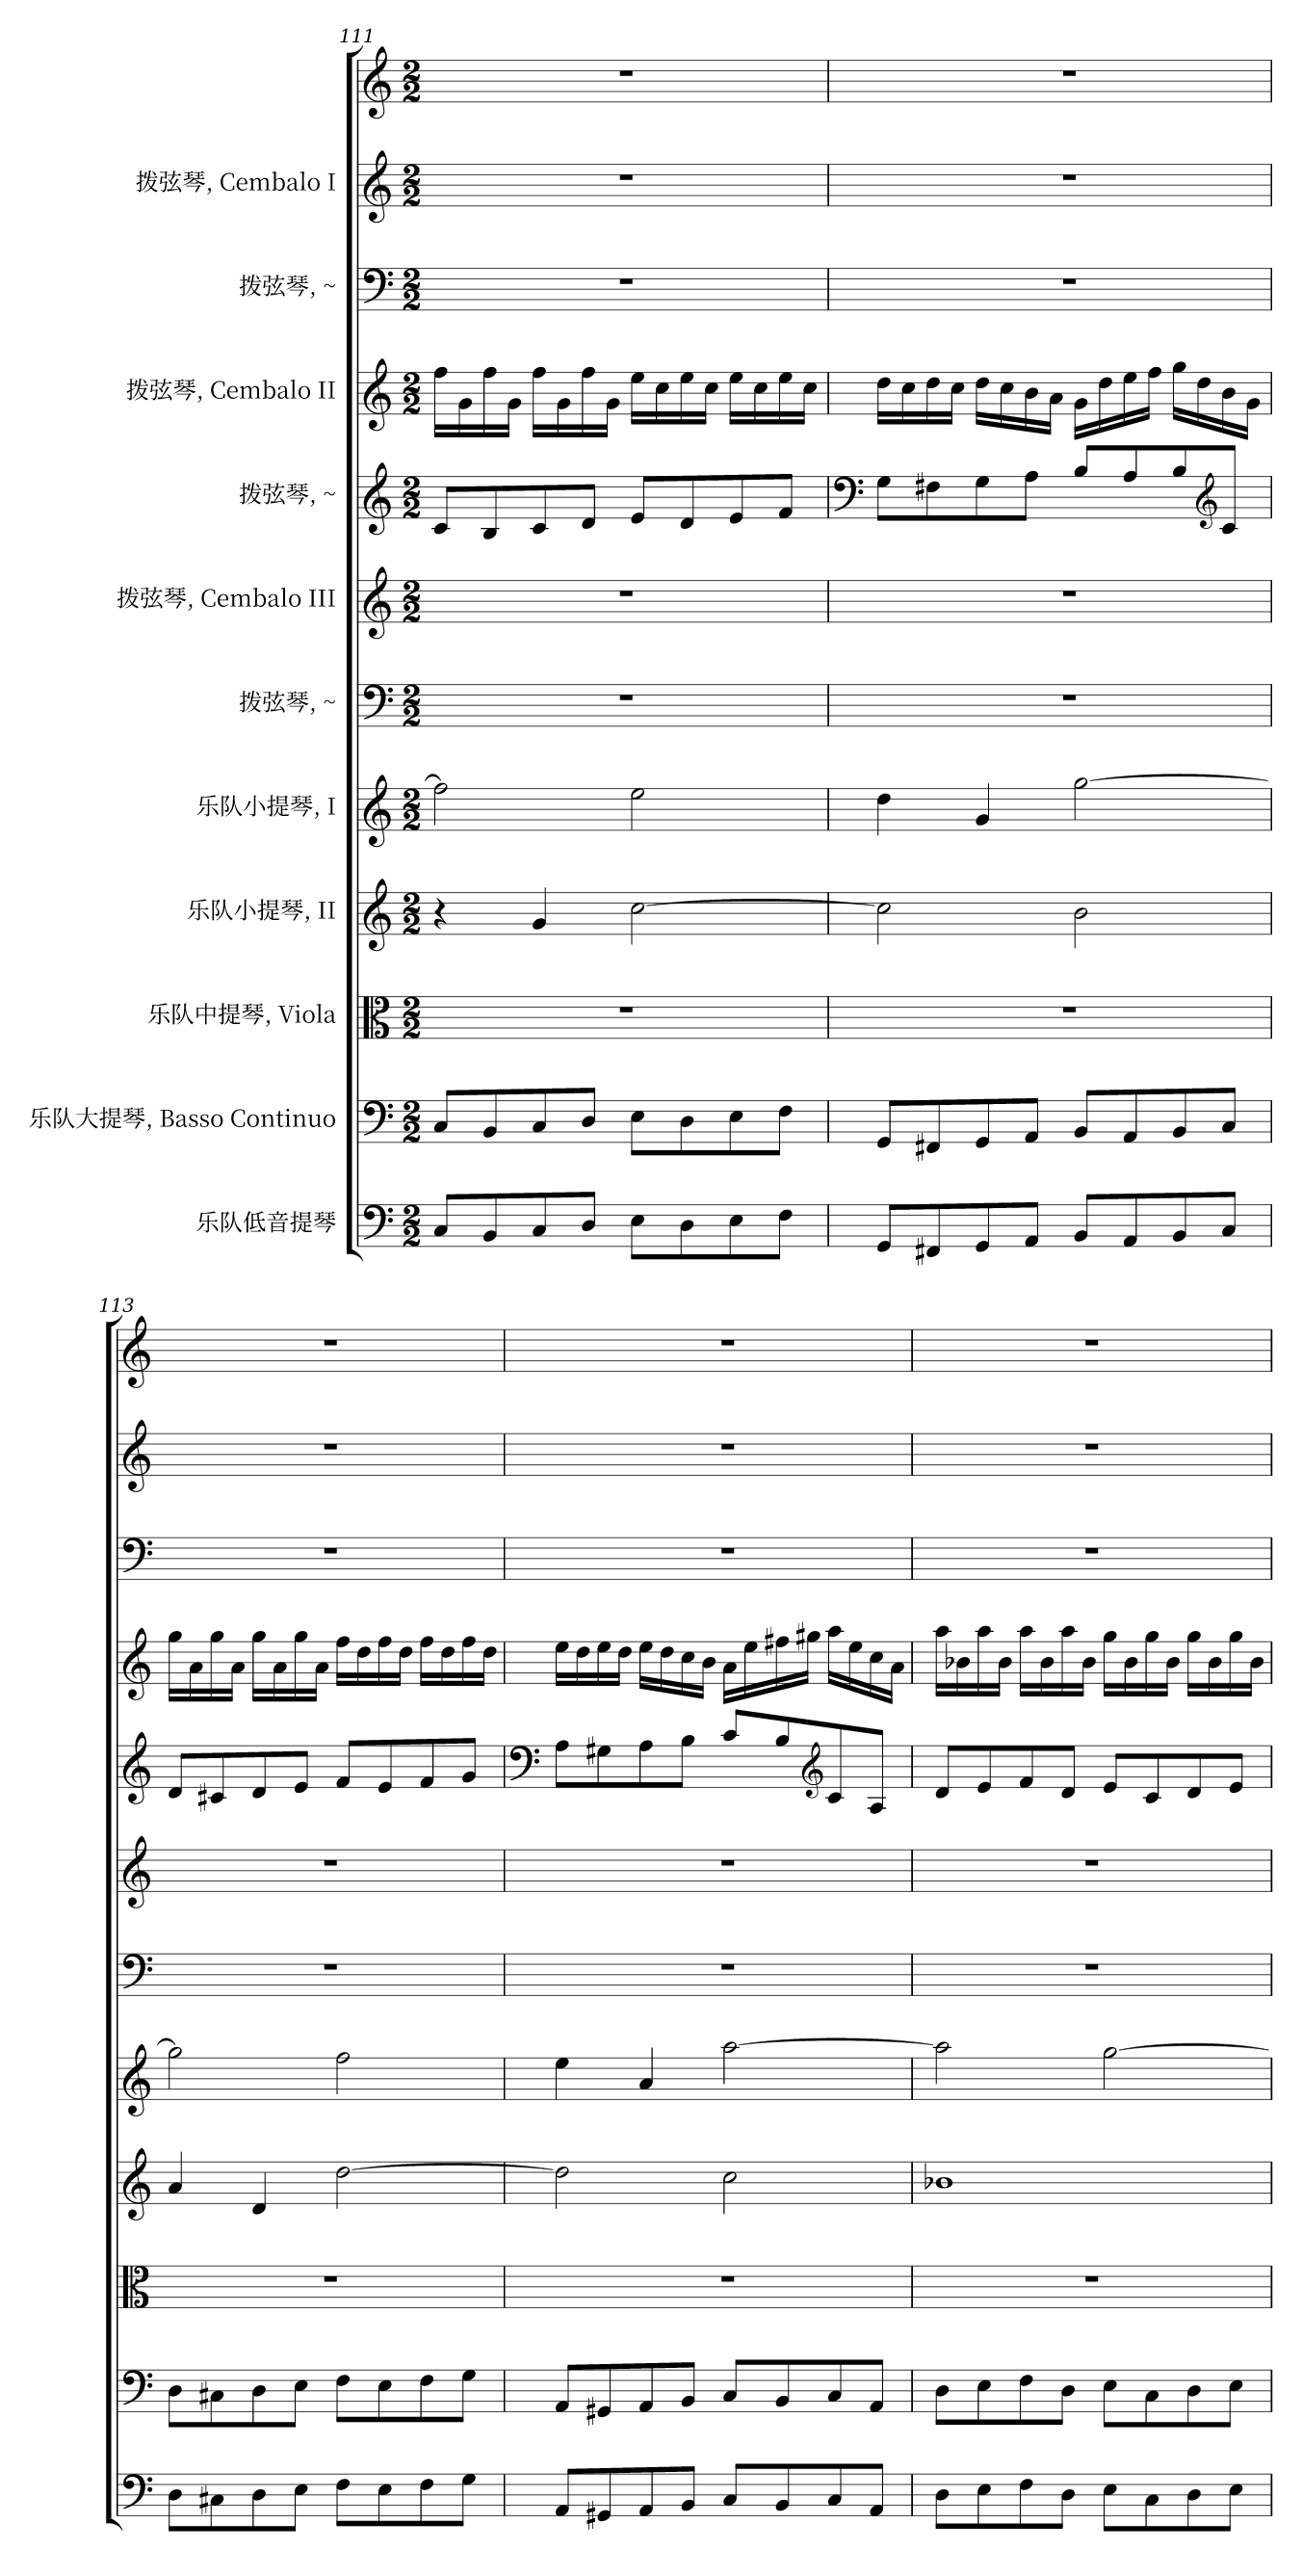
**kern	**kern	**kern	**kern	**kern	**kern	**kern	**kern	**kern	**kern	**kern	**kern
*part11	*part10	*part9	*part8	*part7	*part6	*part5	*part4	*part3	*part2	*part1	*part1
*staff12	*staff11	*staff10	*staff9	*staff8	*staff7	*staff6	*staff5	*staff4	*staff3	*staff2	*staff1
*I"乐队低音提琴	*I"乐队大提琴, Basso Continuo	*I"乐队中提琴, Viola	*I"乐队小提琴, II	*I"乐队小提琴, I	*I"拨弦琴, ~	*I"拨弦琴, Cembalo III	*I"拨弦琴, ~	*I"拨弦琴, Cembalo II	*I"拨弦琴, ~	*I"拨弦琴, Cembalo I	*
*clefF4	*clefF4	*clefC3	*clefG2	*clefG2	*clefF4	*clefG2	*clefG2	*clefG2	*clefF4	*clefG2	*clefG2
*ITrd7c12	*	*	*	*	*	*	*	*	*	*	*
*k[]	*k[]	*k[]	*k[]	*k[]	*k[]	*k[]	*k[]	*k[]	*k[]	*k[]	*k[]
*M2/2	*M2/2	*M2/2	*M2/2	*M2/2	*M2/2	*M2/2	*M2/2	*M2/2	*M2/2	*M2/2	*M2/2
=111	=111	=111	=111	=111	=111	=111	=111	=111	=111	=111	=111
8CC/L	8C/L	1r	4r	2ff\]	1r	1r	8c/L	16ff\LL	1r	1r	1r
.	.	.	.	.	.	.	.	16g\	.	.	.
8BBB/	8BB/	.	.	.	.	.	8B/	16ff\	.	.	.
.	.	.	.	.	.	.	.	16g\JJ	.	.	.
8CC/	8C/	.	4g/	.	.	.	8c/	16ff\LL	.	.	.
.	.	.	.	.	.	.	.	16g\	.	.	.
8DD/J	8D/J	.	.	.	.	.	8d/J	16ff\	.	.	.
.	.	.	.	.	.	.	.	16g\JJ	.	.	.
8EE\L	8E\L	.	[2cc\	2ee\	.	.	8e/L	16ee\LL	.	.	.
.	.	.	.	.	.	.	.	16cc\	.	.	.
8DD\	8D\	.	.	.	.	.	8d/	16ee\	.	.	.
.	.	.	.	.	.	.	.	16cc\JJ	.	.	.
8EE\	8E\	.	.	.	.	.	8e/	16ee\LL	.	.	.
.	.	.	.	.	.	.	.	16cc\	.	.	.
8FF\J	8F\J	.	.	.	.	.	8f/J	16ee\	.	.	.
.	.	.	.	.	.	.	.	16cc\JJ	.	.	.
!!LO:PB:g=z
=112	=112	=112	=112	=112	=112	=112	=112	=112	=112	=112	=112
*	*	*	*	*	*	*	*clefF4	*	*	*	*
8GGG/L	8GG/L	1r	2cc\]	4dd\	1r	1r	8G\L	16dd\LL	1r	1r	1r
.	.	.	.	.	.	.	.	16cc\	.	.	.
8FFF#X/	8FF#X/	.	.	.	.	.	8F#X\	16dd\	.	.	.
.	.	.	.	.	.	.	.	16cc\JJ	.	.	.
8GGG/	8GG/	.	.	4g/	.	.	8G\	16dd\LL	.	.	.
.	.	.	.	.	.	.	.	16cc\	.	.	.
8AAA/J	8AA/J	.	.	.	.	.	8A\J	16b\	.	.	.
.	.	.	.	.	.	.	.	16a\JJ	.	.	.
8BBB/L	8BB/L	.	2b\	[2gg\	.	.	8B/L	16g\LL	.	.	.
.	.	.	.	.	.	.	.	16dd\	.	.	.
8AAA/	8AA/	.	.	.	.	.	8A/	16ee\	.	.	.
.	.	.	.	.	.	.	.	16ff\JJ	.	.	.
8BBB/	8BB/	.	.	.	.	.	8B/	16gg\LL	.	.	.
.	.	.	.	.	.	.	.	16dd\	.	.	.
*	*	*	*	*	*	*	*clefG2	*	*	*	*
8CC/J	8C/J	.	.	.	.	.	8c/J	16b\	.	.	.
.	.	.	.	.	.	.	.	16g\JJ	.	.	.
=113	=113	=113	=113	=113	=113	=113	=113	=113	=113	=113	=113
8DD\L	8D\L	1r	4a/	2gg\]	1r	1r	8d/L	16gg\LL	1r	1r	1r
.	.	.	.	.	.	.	.	16a\	.	.	.
8CC#X\	8C#X\	.	.	.	.	.	8c#X/	16gg\	.	.	.
.	.	.	.	.	.	.	.	16a\JJ	.	.	.
8DD\	8D\	.	4d/	.	.	.	8d/	16gg\LL	.	.	.
.	.	.	.	.	.	.	.	16a\	.	.	.
8EE\J	8E\J	.	.	.	.	.	8e/J	16gg\	.	.	.
.	.	.	.	.	.	.	.	16a\JJ	.	.	.
8FF\L	8F\L	.	[2dd\	2ff\	.	.	8f/L	16ff\LL	.	.	.
.	.	.	.	.	.	.	.	16dd\	.	.	.
8EE\	8E\	.	.	.	.	.	8e/	16ff\	.	.	.
.	.	.	.	.	.	.	.	16dd\JJ	.	.	.
8FF\	8F\	.	.	.	.	.	8f/	16ff\LL	.	.	.
.	.	.	.	.	.	.	.	16dd\	.	.	.
8GG\J	8G\J	.	.	.	.	.	8g/J	16ff\	.	.	.
.	.	.	.	.	.	.	.	16dd\JJ	.	.	.
!!LO:PB:g=z
=114	=114	=114	=114	=114	=114	=114	=114	=114	=114	=114	=114
*	*	*	*	*	*	*	*clefF4	*	*	*	*
8AAA/L	8AA/L	1r	2dd\]	4ee\	1r	1r	8A\L	16ee\LL	1r	1r	1r
.	.	.	.	.	.	.	.	16dd\	.	.	.
8GGG#X/	8GG#X/	.	.	.	.	.	8G#X\	16ee\	.	.	.
.	.	.	.	.	.	.	.	16dd\JJ	.	.	.
8AAA/	8AA/	.	.	4a/	.	.	8A\	16ee\LL	.	.	.
.	.	.	.	.	.	.	.	16dd\	.	.	.
8BBB/J	8BB/J	.	.	.	.	.	8B\J	16cc\	.	.	.
.	.	.	.	.	.	.	.	16b\JJ	.	.	.
8CC/L	8C/L	.	2cc\	[2aa\	.	.	8c/L	16a\LL	.	.	.
.	.	.	.	.	.	.	.	16ee\	.	.	.
8BBB/	8BB/	.	.	.	.	.	8B/	16ff#X\	.	.	.
.	.	.	.	.	.	.	.	16gg#X\JJ	.	.	.
*	*	*	*	*	*	*	*clefG2	*	*	*	*
8CC/	8C/	.	.	.	.	.	8c/	16aa\LL	.	.	.
.	.	.	.	.	.	.	.	16ee\	.	.	.
8AAA/J	8AA/J	.	.	.	.	.	8A/J	16cc\	.	.	.
.	.	.	.	.	.	.	.	16a\JJ	.	.	.
=115	=115	=115	=115	=115	=115	=115	=115	=115	=115	=115	=115
8DD\L	8D\L	1r	1b-X	2aa\]	1r	1r	8d/L	16aa\LL	1r	1r	1r
.	.	.	.	.	.	.	.	16b-X\	.	.	.
8EE\	8E\	.	.	.	.	.	8e/	16aa\	.	.	.
.	.	.	.	.	.	.	.	16b-\JJ	.	.	.
8FF\	8F\	.	.	.	.	.	8f/	16aa\LL	.	.	.
.	.	.	.	.	.	.	.	16b-\	.	.	.
8DD\J	8D\J	.	.	.	.	.	8d/J	16aa\	.	.	.
.	.	.	.	.	.	.	.	16b-\JJ	.	.	.
8EE\L	8E\L	.	.	[2gg\	.	.	8e/L	16gg\LL	.	.	.
.	.	.	.	.	.	.	.	16b-\	.	.	.
8CC\	8C\	.	.	.	.	.	8c/	16gg\	.	.	.
.	.	.	.	.	.	.	.	16b-\JJ	.	.	.
8DD\	8D\	.	.	.	.	.	8d/	16gg\LL	.	.	.
.	.	.	.	.	.	.	.	16b-\	.	.	.
8EE\J	8E\J	.	.	.	.	.	8e/J	16gg\	.	.	.
.	.	.	.	.	.	.	.	16b-\JJ	.	.	.
=	=	=	=	=	=	=	=	=	=	=	=
*-	*-	*-	*-	*-	*-	*-	*-	*-	*-	*-	*-
